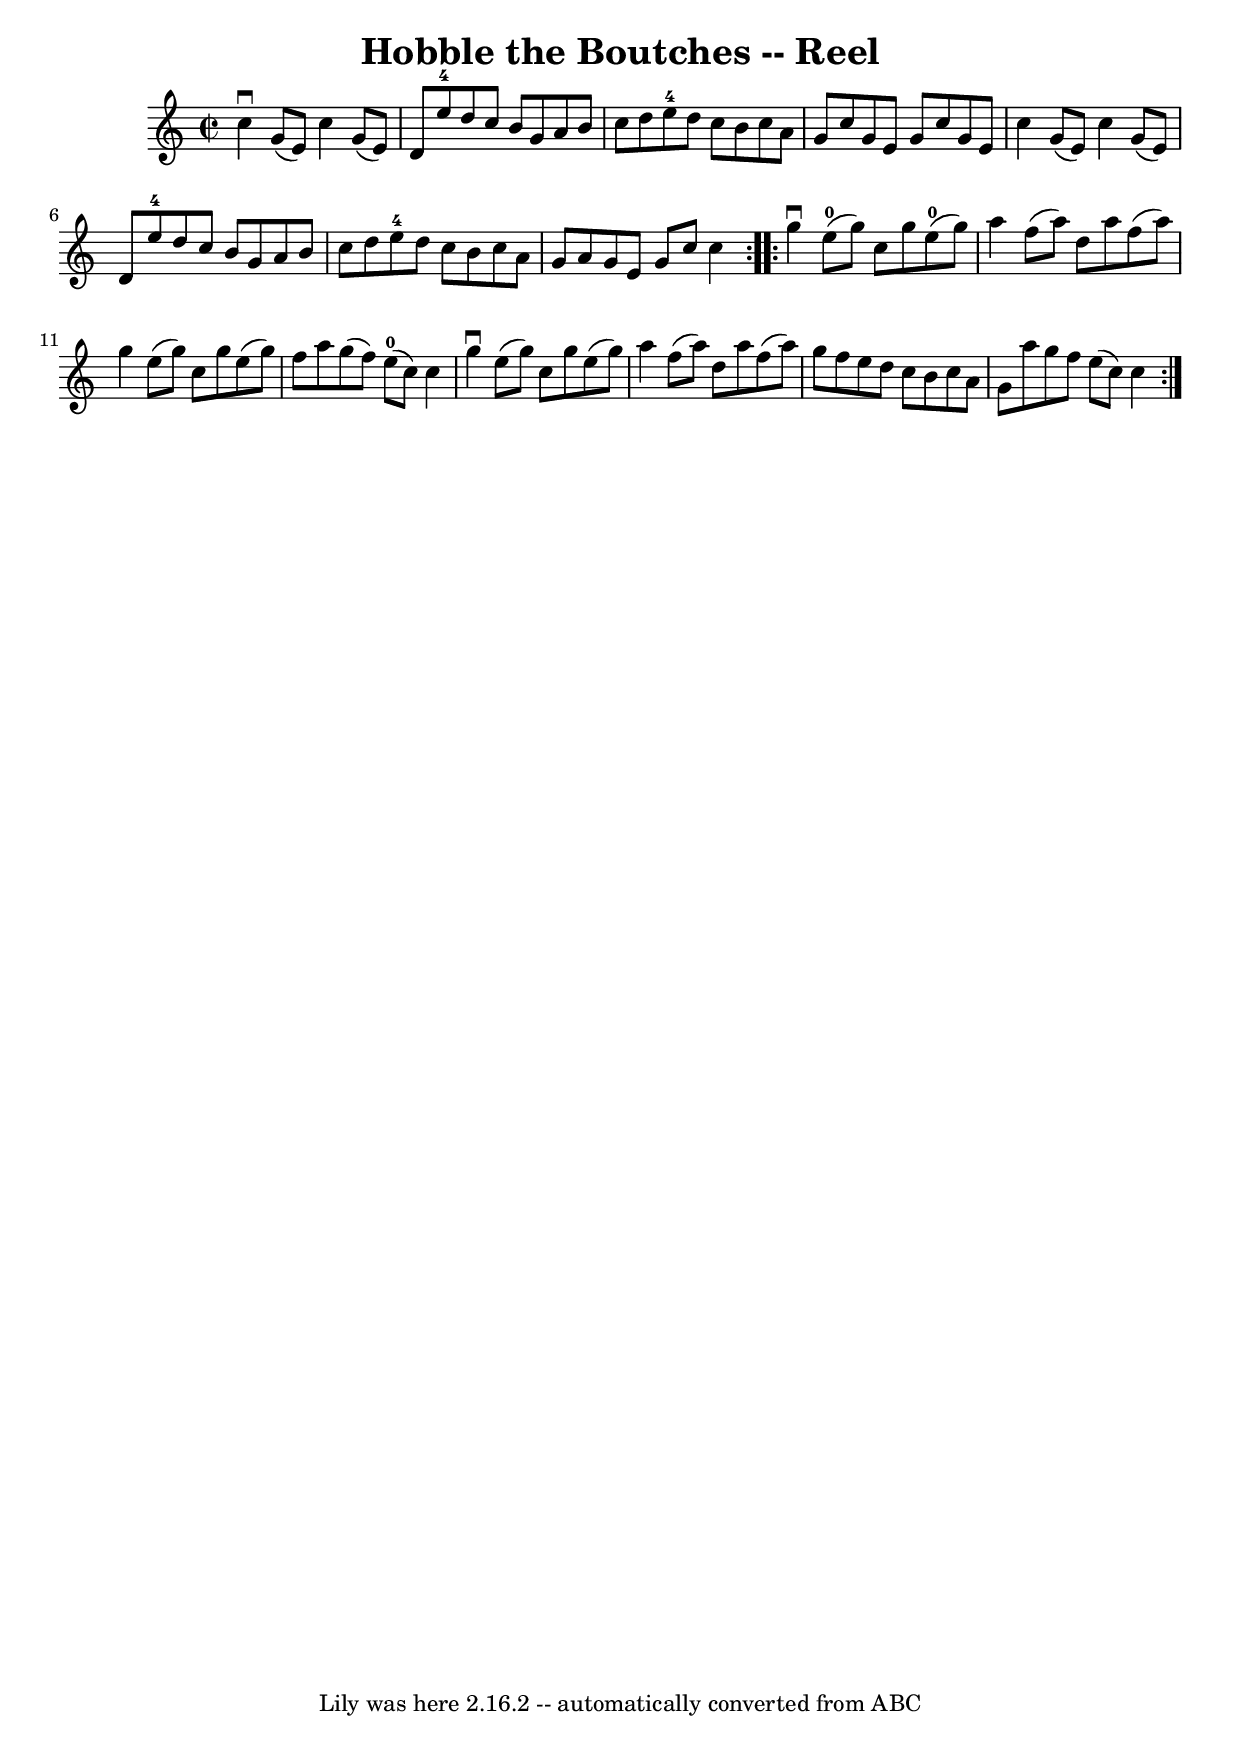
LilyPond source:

\version "2.16.2"
\include "Mammoth.ily"
\header {
  %% book = "Ryan's Mammoth Collection"
  crossRefNumber = "1"
  footnotes = "\\\\301"
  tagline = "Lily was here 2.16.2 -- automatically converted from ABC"
  title = "Hobble the Boutches -- Reel"

}
voicedefault =  {



  \repeat volta 2 {

    \override Staff.TimeSignature #'style = #'C
    \time 2/2 
    \key c \major     c''4^\downbow g'8 (e'8) c''4 g'8 ( e'8)     |
    d'8 e''8-4 d''8 c''8 b'8 g'8 a'8 b'8     |
    c''8 d''8 e''8-4 d''8 c''8 b'8 c''8 a'8     |
    g'8 c''8 g'8 e'8 g'8 c''8 g'8 e'8     |
    c''4 g'8 (e'8) c''4 g'8 (e'8)   |
    d'8 e''8-4 d''8 c''8 b'8 g'8 a'8 b'8     |
    c''8 d''8 e''8-4 d''8 c''8 b'8 c''8 a'8     |
    g'8 a'8 
    g'8 e'8 g'8 c''8 c''4    
 }     
  \repeat volta 2 {
g''4^\downbow e''8-0(g''8) c''8 g''8 e''8-0(g''8)      |
		    a''4 f''8 (a''8) d''8 a''8 f''8 (a''8)    |
		    g''4 e''8 (g''8) c''8 g''8 e''8 (g''8)    |
		    f''8 a''8 g''8 (f''8) e''8-0(c''8) c''4     |
		    g''4^\downbow e''8 (g''8) c''8 g''8 e''8 (g''8)   |
		    a''4 f''8 (a''8) d''8 a''8 f''8 ( a''8)    |
		    g''8 f''8 e''8 d''8 c''8 b'8 c''8 a'8     |
		    g'8 a''8 g''8 f''8 e''8 (c''8) c''4    
		 }  
  

}

\score{
  <<

    \context Staff="default"
    {
      \voicedefault 
      
 }

  >>
  \layout {
    
 }
  \midi {
 }

}
